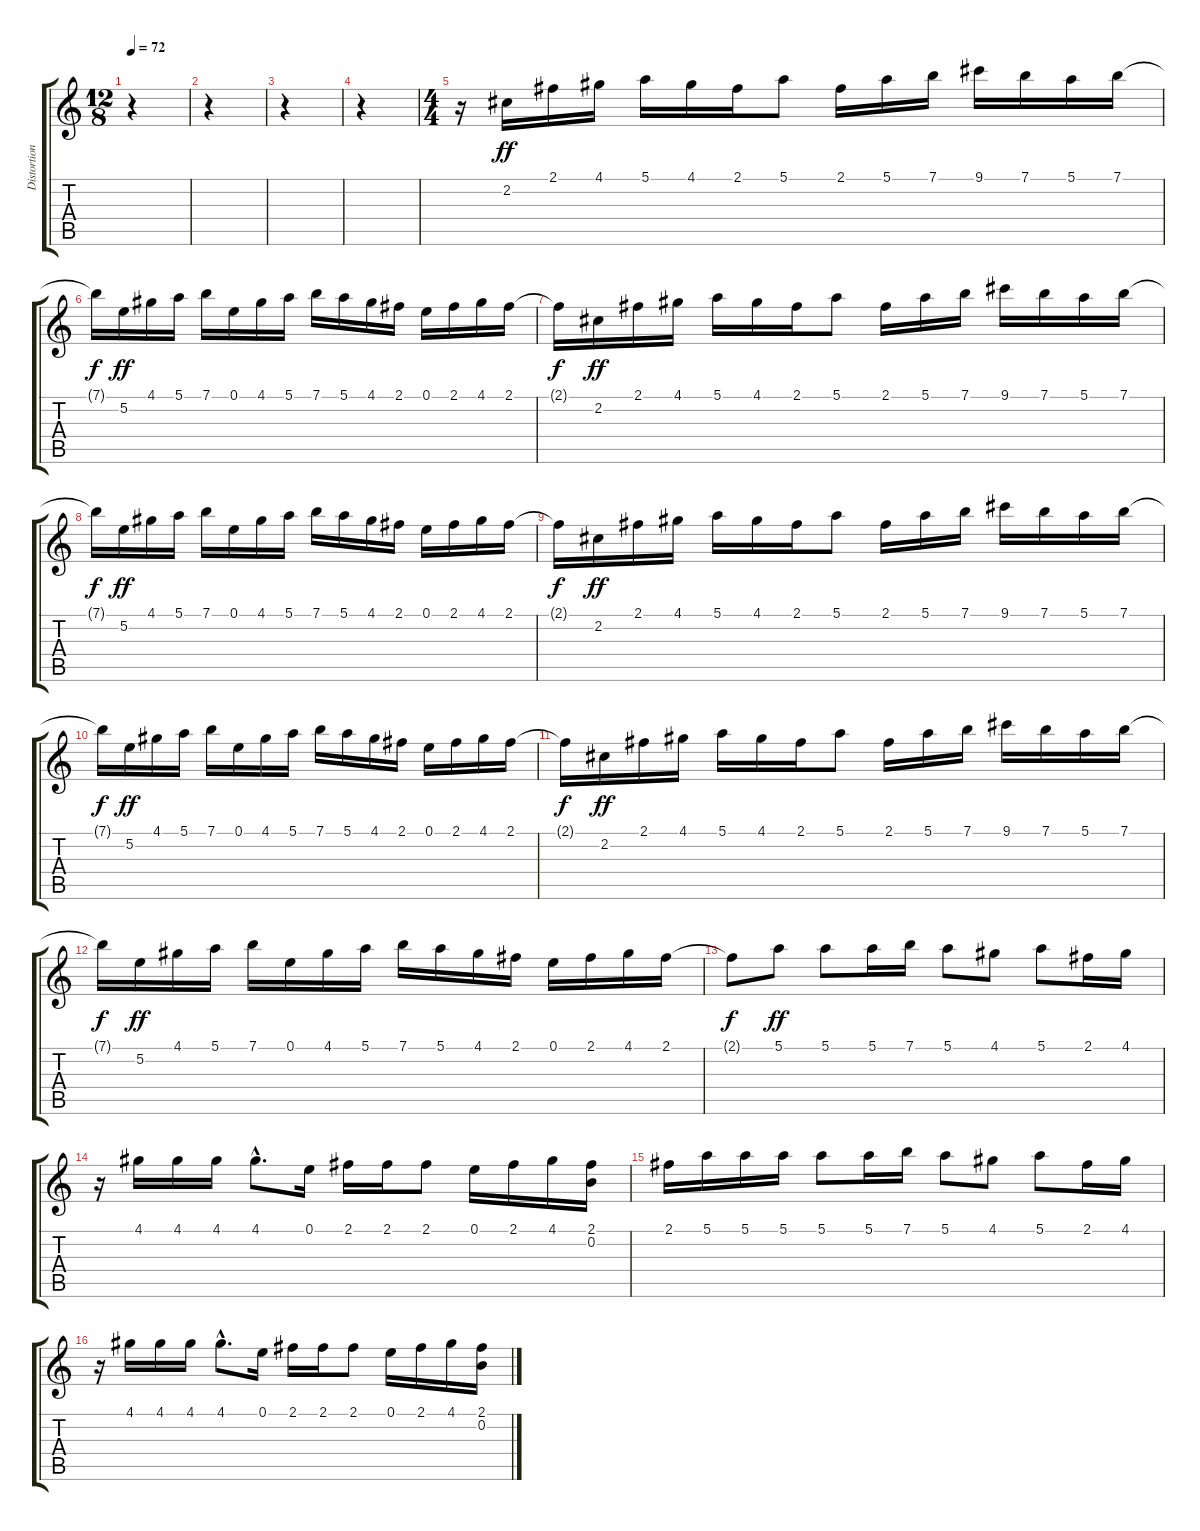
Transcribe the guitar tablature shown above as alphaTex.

\track ("Distortion Guitar 2" "Distortion") {instrument distortionguitar}
\staff {score tabs}
\tuning (E4 B3 G3 D3 A2 E2) {hide}
\ts (12 8)
\tempo 72
\clef g2
\ks c
r.4{dy ff} |
r.4 |
r.4 |
r.4 |
\ts (4 4)
r.16 2.2.16 2.1.16 4.1.16 5.1.16 4.1.16 2.1.16 5.1.8 2.1.16 5.1.16 7.1.16 9.1.16 7.1.16 5.1.16 7.1.16 |
7.1{t}.16{dy f} 5.2.16{dy ff} 4.1.16 5.1.16 7.1.16 0.1.16 4.1.16 5.1.16 7.1.16 5.1.16 4.1.16 2.1.16 0.1.16 2.1.16 4.1.16 2.1.16 |
2.1{t}.16{dy f} 2.2.16{dy ff} 2.1.16 4.1.16 5.1.16 4.1.16 2.1.16 5.1.8 2.1.16 5.1.16 7.1.16 9.1.16 7.1.16 5.1.16 7.1.16 |
7.1{t}.16{dy f} 5.2.16{dy ff} 4.1.16 5.1.16 7.1.16 0.1.16 4.1.16 5.1.16 7.1.16 5.1.16 4.1.16 2.1.16 0.1.16 2.1.16 4.1.16 2.1.16 |
2.1{t}.16{dy f} 2.2.16{dy ff} 2.1.16 4.1.16 5.1.16 4.1.16 2.1.16 5.1.8 2.1.16 5.1.16 7.1.16 9.1.16 7.1.16 5.1.16 7.1.16 |
7.1{t}.16{dy f} 5.2.16{dy ff} 4.1.16 5.1.16 7.1.16 0.1.16 4.1.16 5.1.16 7.1.16 5.1.16 4.1.16 2.1.16 0.1.16 2.1.16 4.1.16 2.1.16 |
2.1{t}.16{dy f} 2.2.16{dy ff} 2.1.16 4.1.16 5.1.16 4.1.16 2.1.16 5.1.8 2.1.16 5.1.16 7.1.16 9.1.16 7.1.16 5.1.16 7.1.16 |
7.1{t}.16{dy f} 5.2.16{dy ff} 4.1.16 5.1.16 7.1.16 0.1.16 4.1.16 5.1.16 7.1.16 5.1.16 4.1.16 2.1.16 0.1.16 2.1.16 4.1.16 2.1.16 |
2.1{t}.8{dy f} 5.1.8{dy ff} 5.1.8 5.1.16 7.1.16 5.1.8 4.1.8 5.1.8 2.1.16 4.1.16 |
r.16 4.1.16 4.1.16 4.1.16 4.1{hac}.8{d} 0.1.16 2.1.16 2.1.16 2.1.8 0.1.16 2.1.16 4.1.16 (2.1 0.2).16 |
2.1.16 5.1.16 5.1.16 5.1.16 5.1.8 5.1.16 7.1.16 5.1.8 4.1.8 5.1.8 2.1.16 4.1.16 |
r.16 4.1.16 4.1.16 4.1.16 4.1{hac}.8{d} 0.1.16 2.1.16 2.1.16 2.1.8 0.1.16 2.1.16 4.1.16 (2.1 0.2).16
